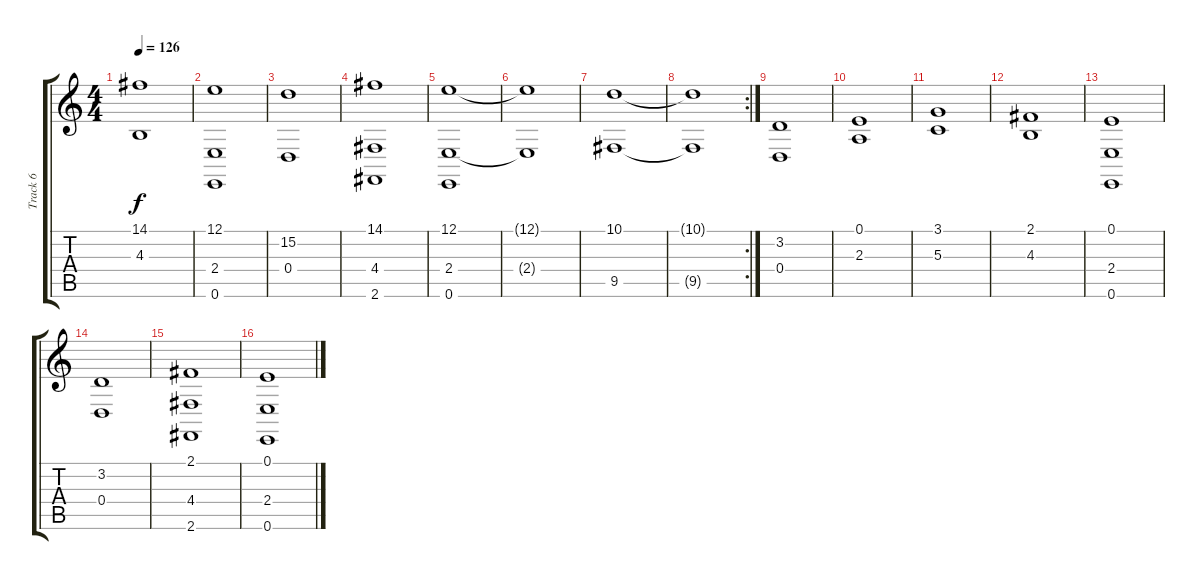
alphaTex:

\track ("Track 6" "Track 6") {instrument stringensemble2}
\staff {score tabs}
\tuning (E4 B3 G3 D3 A2 E2) {hide}
\ts (4 4)
\tempo 126
\clef g2
\ks c
(14.1 4.3).1{dy f} |
(12.1 2.4 0.6).1 |
(15.2 0.4).1 |
(14.1 4.4 2.6).1 |
(12.1 2.4 0.6).1 |
(12.1{t} 2.4{t}).1 |
(10.1 9.5).1{volume 3} |
\rc 2
(10.1{t} 9.5{t}).1 |
(3.2 0.4).1{volume 8} |
(0.1 2.3).1 |
(3.1 5.3).1 |
(2.1 4.3).1 |
(0.1 2.4 0.6).1 |
(3.2 0.4).1 |
(2.1 4.4 2.6).1 |
(0.1 2.4 0.6).1
